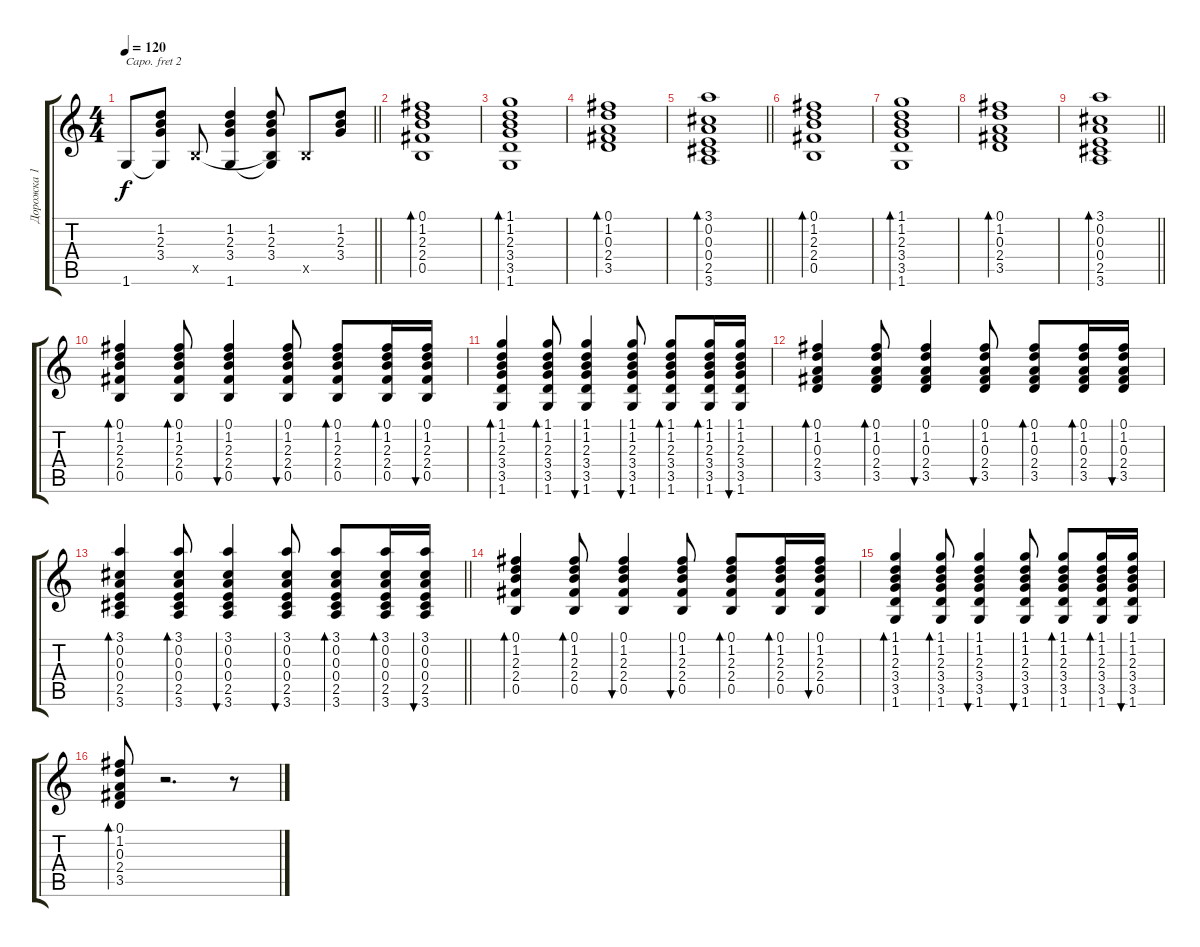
\track ("Дорожка 1" "Дорожка 1") {instrument acousticguitarsteel}
\staff {score tabs}
\capo 2
\tuning (E4 B3 G3 D3 A2 E2) {hide}
\ts (4 4)
\tempo 120
\clef g2
\barLineRight lightlight
\ks c
1.6.8{dy f} (1.2 2.3 3.4 1.6{t}).8 0.5{x}.8 (1.2 2.3 3.4 1.6).4 (1.2 2.3 3.4 0.5{t} 1.6{t}).8 0.5{x}.8 (1.2 2.3 3.4).8 |
(0.1 1.2 2.3 2.4 0.5).1{bd 60} |
(1.1 1.2 2.3 3.4 3.5 1.6).1{bd 60} |
(0.1 1.2 0.3 2.4 3.5).1{bd 60} |
\barLineRight lightlight
(3.1 0.2 0.3 0.4 2.5 3.6).1{bd 60} |
(0.1 1.2 2.3 2.4 0.5).1{bd 60} |
(1.1 1.2 2.3 3.4 3.5 1.6).1{bd 60} |
(0.1 1.2 0.3 2.4 3.5).1{bd 60} |
\barLineRight lightlight
(3.1 0.2 0.3 0.4 2.5 3.6).1{bd 60} |
(0.1 1.2 2.3 2.4 0.5).4{bd 30} (0.1 1.2 2.3 2.4 0.5).8{bd 30} (0.1 1.2 2.3 2.4 0.5).4{bu 30} (0.1 1.2 2.3 2.4 0.5).8{bu 30} (0.1 1.2 2.3 2.4 0.5).8{bd 30} (0.1 1.2 2.3 2.4 0.5).16{bd 30} (0.1 1.2 2.3 2.4 0.5).16{bu 30} |
(1.1 1.2 2.3 3.4 3.5 1.6).4{bd 30} (1.1 1.2 2.3 3.4 3.5 1.6).8{bd 30} (1.1 1.2 2.3 3.4 3.5 1.6).4{bu 30} (1.1 1.2 2.3 3.4 3.5 1.6).8{bu 30} (1.1 1.2 2.3 3.4 3.5 1.6).8{bd 30} (1.1 1.2 2.3 3.4 3.5 1.6).16{bd 30} (1.1 1.2 2.3 3.4 3.5 1.6).16{bu 30} |
(0.1 1.2 0.3 2.4 3.5).4{bd 30} (0.1 1.2 0.3 2.4 3.5).8{bd 30} (0.1 1.2 0.3 2.4 3.5).4{bu 30} (0.1 1.2 0.3 2.4 3.5).8{bu 30} (0.1 1.2 0.3 2.4 3.5).8{bd 30} (0.1 1.2 0.3 2.4 3.5).16{bd 30} (0.1 1.2 0.3 2.4 3.5).16{bu 30} |
\barLineRight lightlight
(3.1 0.2 0.3 0.4 2.5 3.6).4{bd 30} (3.1 0.2 0.3 0.4 2.5 3.6).8{bd 30} (3.1 0.2 0.3 0.4 2.5 3.6).4{bu 30} (3.1 0.2 0.3 0.4 2.5 3.6).8{bu 30} (3.1 0.2 0.3 0.4 2.5 3.6).8{bd 30} (3.1 0.2 0.3 0.4 2.5 3.6).16{bd 30} (3.1 0.2 0.3 0.4 2.5 3.6).16{bu 30} |
(0.1 1.2 2.3 2.4 0.5).4{bd 30} (0.1 1.2 2.3 2.4 0.5).8{bd 30} (0.1 1.2 2.3 2.4 0.5).4{bu 30} (0.1 1.2 2.3 2.4 0.5).8{bu 30} (0.1 1.2 2.3 2.4 0.5).8{bd 30} (0.1 1.2 2.3 2.4 0.5).16{bd 30} (0.1 1.2 2.3 2.4 0.5).16{bu 30} |
(1.1 1.2 2.3 3.4 3.5 1.6).4{bd 30} (1.1 1.2 2.3 3.4 3.5 1.6).8{bd 30} (1.1 1.2 2.3 3.4 3.5 1.6).4{bu 30} (1.1 1.2 2.3 3.4 3.5 1.6).8{bu 30} (1.1 1.2 2.3 3.4 3.5 1.6).8{bd 30} (1.1 1.2 2.3 3.4 3.5 1.6).16{bd 30} (1.1 1.2 2.3 3.4 3.5 1.6).16{bu 30} |
(0.1 1.2 0.3 2.4 3.5).8{bd 30} r.2{d} r.8
